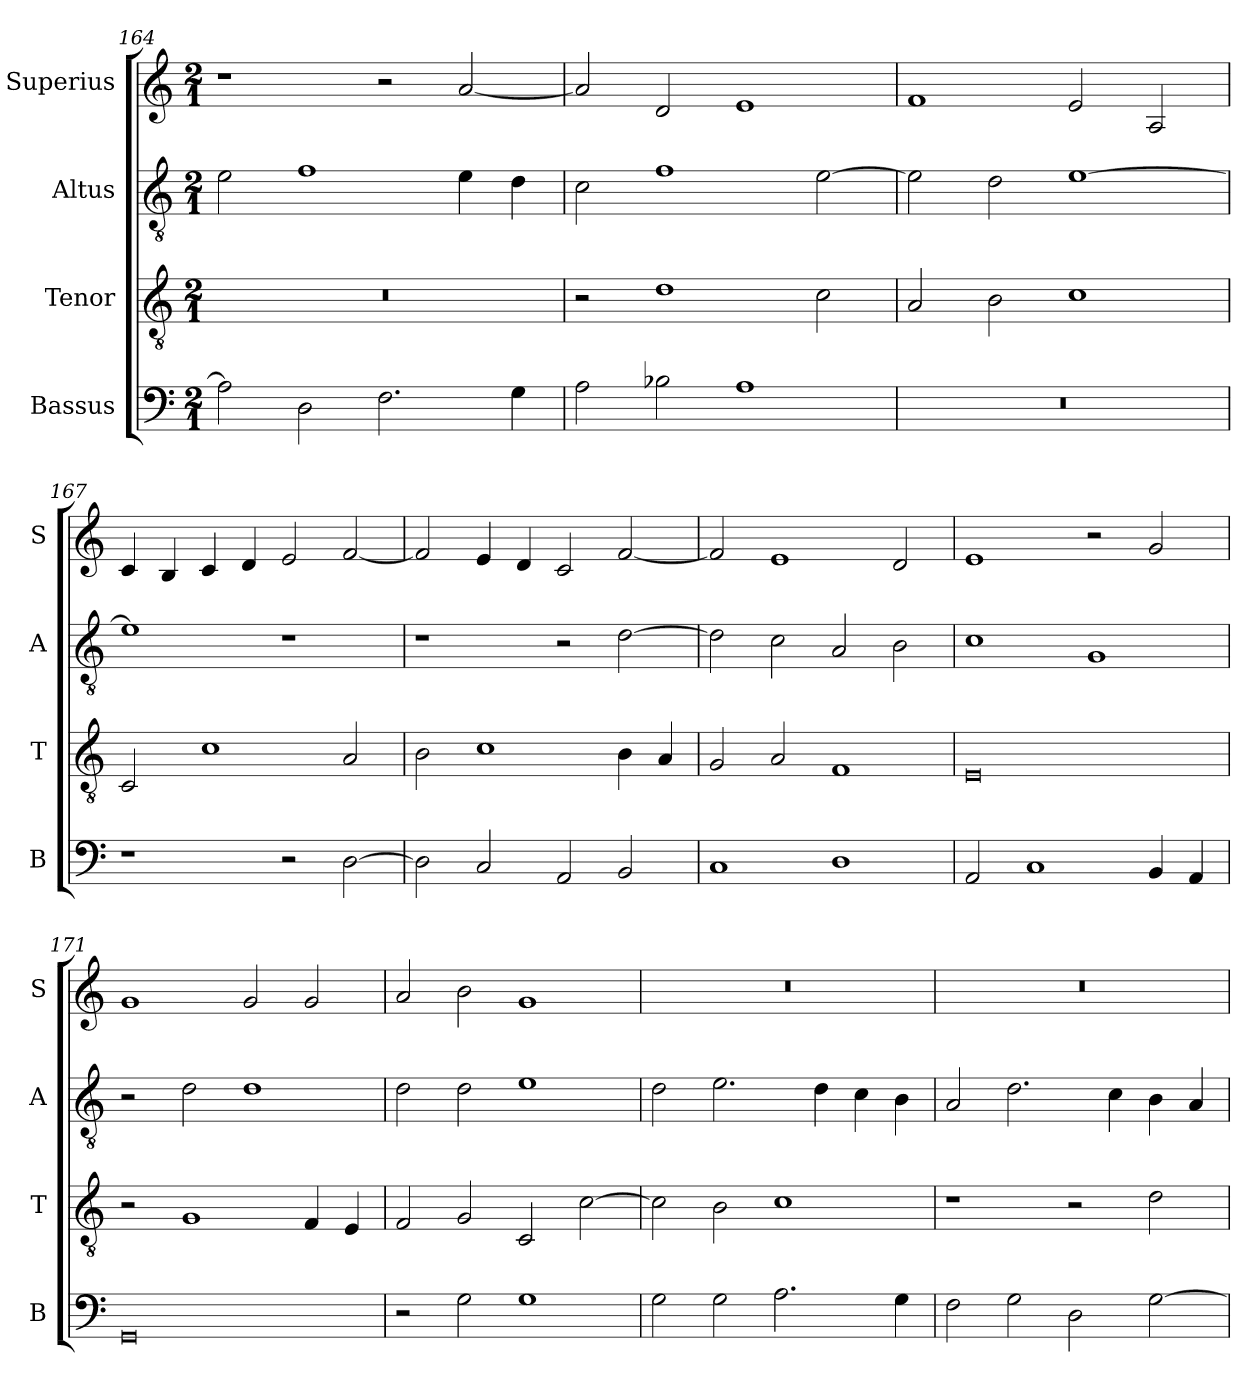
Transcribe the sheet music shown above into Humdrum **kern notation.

**kern	**kern	**kern	**kern
*part4	*part3	*part2	*part1
*staff4	*staff3	*staff2	*staff1
*I"Bassus	*I"Tenor	*I"Altus	*I"Superius
*I'B	*I'T	*I'A	*I'S
*clefF4	*clefGv2	*clefGv2	*clefG2
*k[]	*k[]	*k[]	*k[]
*C:	*C:	*C:	*C:
*M2/1	*M2/1	*M2/1	*M2/1
=164	=164	=164	=164
2A]	0r	2e	1r
2D	.	1f	.
2.F	.	.	2r
.	.	4e	[2a
4G	.	4d	.
=165	=165	=165	=165
2A	2r	2c	2a]
2B-X	1d	1f	2d
1A	.	.	1e
.	2c	[2e	.
=166	=166	=166	=166
0r	2A	2e]	1f
.	2B	2d	.
.	1c	[1e	2e
.	.	.	2A
=167	=167	=167	=167
1r	2C	1e]	4c
.	.	.	4B
.	1c	.	4c
.	.	.	4d
2r	.	1r	2e
[2D	2A	.	[2f
=168	=168	=168	=168
2D]	2B	1r	2f]
2C	1c	.	4e
.	.	.	4d
2AA	.	2r	2c
2BB	4B	[2d	[2f
.	4A	.	.
=169	=169	=169	=169
1C	2G	2d]	2f]
.	2A	2c	1e
1D	1F	2A	.
.	.	2B	2d
=170	=170	=170	=170
2AA	0E	1c	1e
1C	.	.	.
.	.	1G	2r
4BB	.	.	2g
4AA	.	.	.
=171	=171	=171	=171
0GG	2r	2r	1g
.	1G	2d	.
.	.	1d	2g
.	4F	.	2g
.	4E	.	.
=172	=172	=172	=172
2r	2F	2d	2a
2G	2G	2d	2b
1G	2C	1e	1g
.	[2c	.	.
=173	=173	=173	=173
2G	2c]	2d	0r
2G	2B	2.e	.
2.A	1c	.	.
.	.	4d	.
.	.	4c	.
4G	.	4B	.
=174	=174	=174	=174
2F	1r	2A	0r
2G	.	2.d	.
2D	2r	.	.
.	.	4c	.
[2G	2d	4B	.
.	.	4A	.
=	=	=	=
*-	*-	*-	*-
